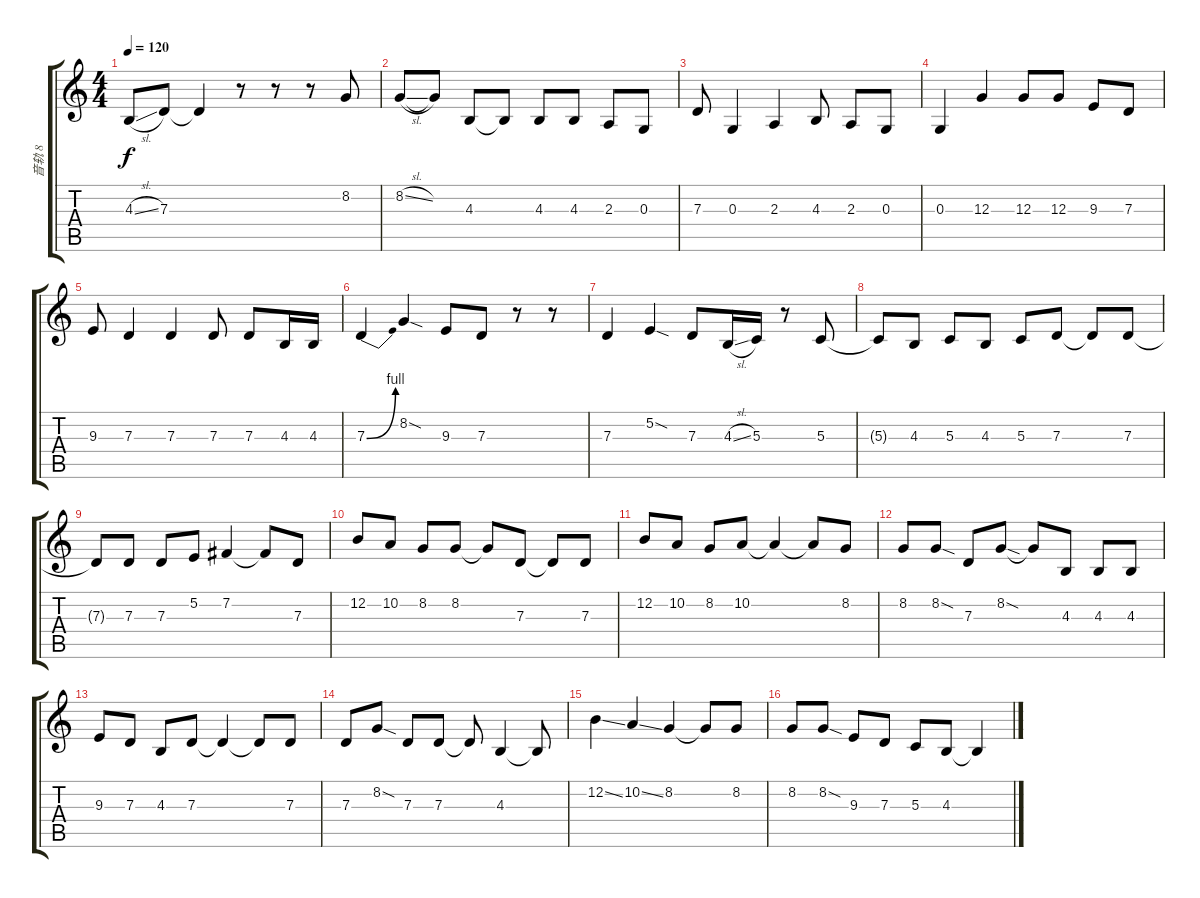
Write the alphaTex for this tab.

\track ("音轨 8" "音轨 8") {instrument cello}
\staff {score tabs}
\tuning (E4 B3 G3 D3 A2 E2) {hide}
\ts (4 4)
\tempo 120
\clef g2
\ks c
4.3{sl}.8{dy f} 7.3.8 7.3{t}.4 r.8 r.8 r.8 8.2.8 |
8.2{sl}.8 8.2{t}.8 4.3.8 4.3{t}.8 4.3.8 4.3.8 2.3.8 0.3.8 |
7.3.8 0.3.4 2.3.4 4.3.8 2.3.8 0.3.8 |
0.3.4 12.3.4 12.3.8 12.3.8 9.3.8 7.3.8 |
9.3.8 7.3.4 7.3.4 7.3.8 7.3.8 4.3.16 4.3.16 |
7.3{be (bend 0 0 60 4)}.4 8.2{sod}.4 9.3.8 7.3.8 r.8 r.8 |
7.3.4 5.2{sod}.4 7.3.8 4.3{sl}.16 5.3.16 r.8 5.3.8 |
5.3{t}.8 4.3.8 5.3.8 4.3.8 5.3.8 7.3.8 7.3{t}.8 7.3.8 |
7.3{t}.8 7.3.8 7.3.8 5.2.8 7.2.4 7.2{t}.8 7.3.8 |
12.2.8 10.2.8 8.2.8 8.2.8 8.2{t}.8 7.3.8 7.3{t}.8 7.3.8 |
12.2.8 10.2.8 8.2.8 10.2.8 10.2{t}.4 10.2{t}.8 8.2.8 |
8.2.8 8.2{sod}.8 7.3.8 8.2{sod}.8 8.2{t}.8 4.3.8 4.3.8 4.3.8 |
9.3.8 7.3.8 4.3.8 7.3.8 7.3{t}.4 7.3{t}.8 7.3.8 |
7.3.8 8.2{sod}.8 7.3.8 7.3.8 7.3{t}.8 4.3.4 4.3{t}.8 |
12.2{ss}.4 10.2{ss}.4 8.2.4 8.2{t}.8 8.2.8 |
8.2.8 8.2{sod}.8 9.3.8 7.3.8 5.3.8 4.3.8 4.3{t}.4
